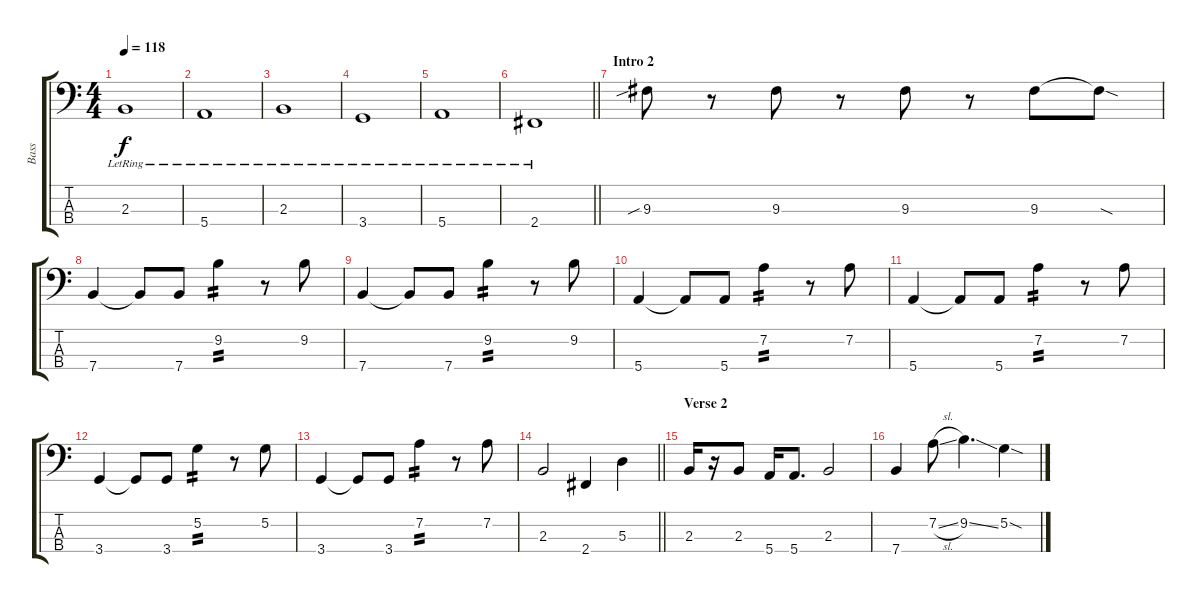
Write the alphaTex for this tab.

\track ("Bass" "Bass") {instrument electricbassfinger}
\staff {score tabs}
\tuning (G2 D2 A1 E1) {hide}
\ts (4 4)
\tempo 118
\clef f4
\ks c
2.3{lr}.1{dy f} |
5.4{lr}.1 |
2.3{lr}.1 |
3.4{lr}.1 |
5.4{lr}.1 |
\barLineRight lightlight
2.4{lr}.1 |
\section ("" "Intro 2")
9.3{sib}.8 r.8 9.3.8 r.8 9.3.8 r.8 9.3.8 9.3{sod t}.8 |
7.4.4 7.4{t}.8 7.4.8 9.2.4{tp 2} r.8 9.2.8 |
7.4.4 7.4{t}.8 7.4.8 9.2.4{tp 2} r.8 9.2.8 |
5.4.4 5.4{t}.8 5.4.8 7.2.4{tp 2} r.8 7.2.8 |
5.4.4 5.4{t}.8 5.4.8 7.2.4{tp 2} r.8 7.2.8 |
3.4.4 3.4{t}.8 3.4.8 5.2.4{tp 2} r.8 5.2.8 |
3.4.4 3.4{t}.8 3.4.8 7.2.4{tp 2} r.8 7.2.8 |
\barLineRight lightlight
2.3.2 2.4.4 5.3.4 |
\section ("" "Verse 2")
2.3.16 r.16 2.3.8 5.4.16 5.4.8{d} 2.3.2 |
7.4.4 7.2{sl}.8 9.2{ss}.4{d} 5.2{sod}.4
